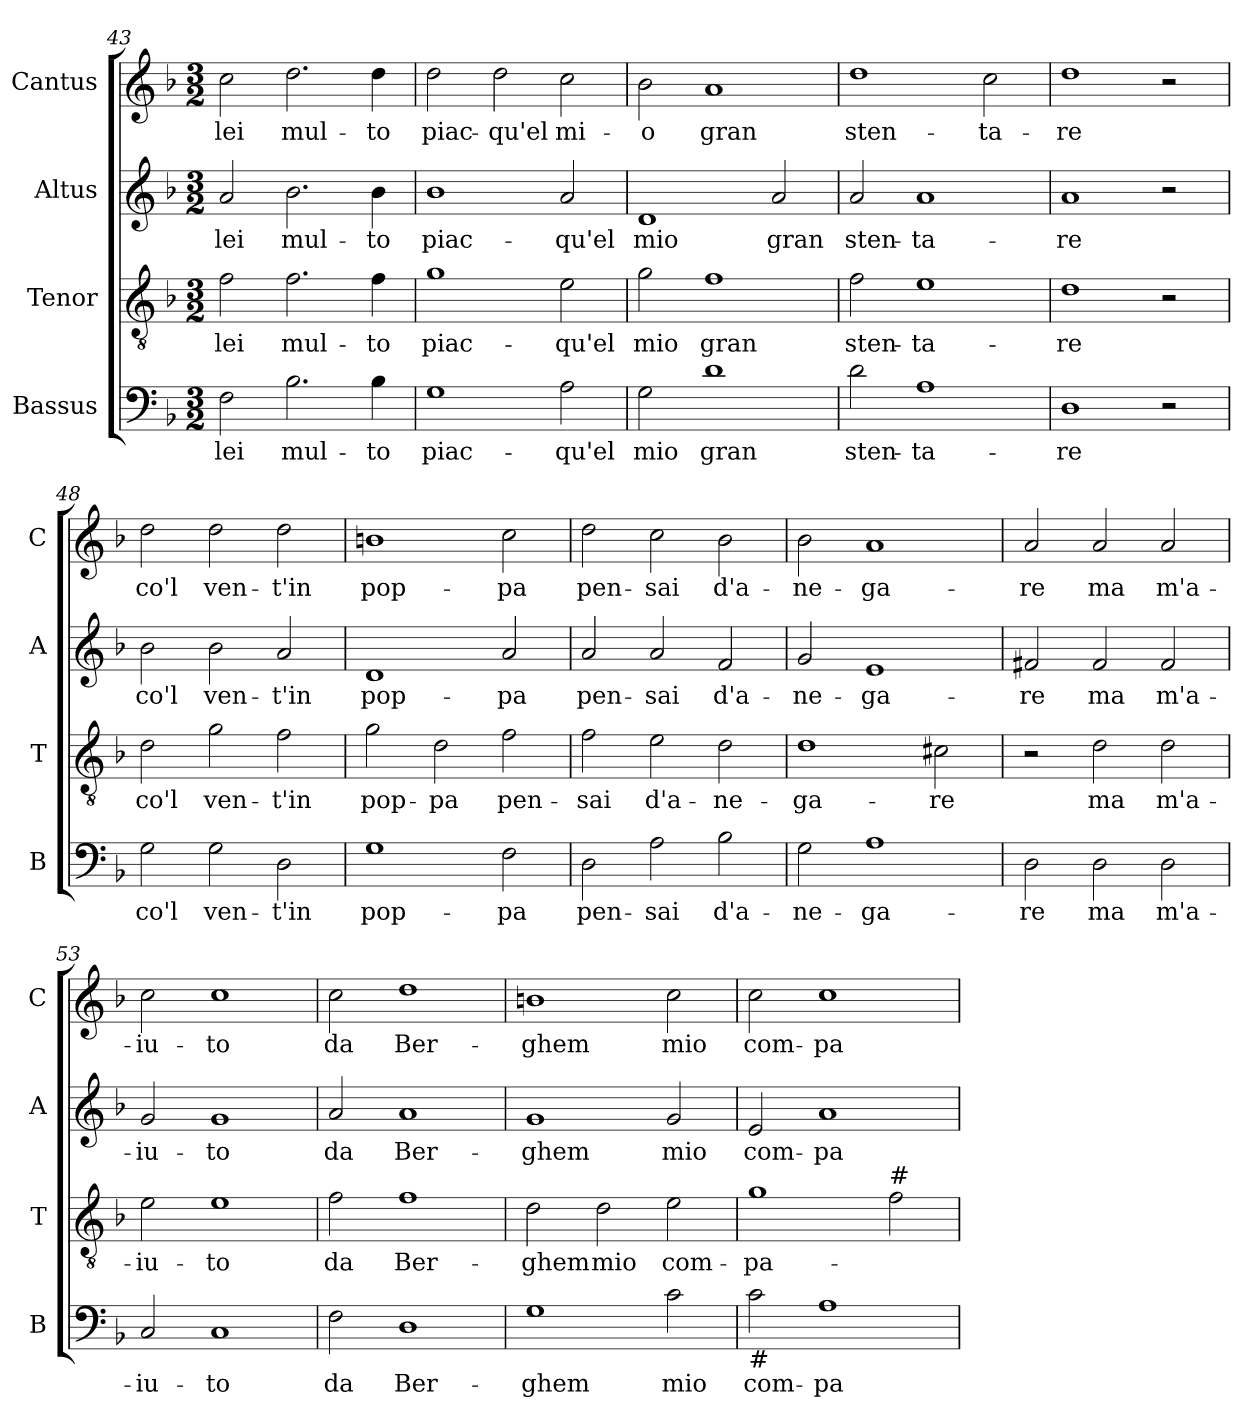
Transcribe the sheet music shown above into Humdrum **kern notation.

**kern	**text	**kern	**text	**kern	**text	**kern	**text
*part4	*part4	*part3	*part3	*part2	*part2	*part1	*part1
*staff4	*staff4	*staff3	*staff3	*staff2	*staff2	*staff1	*staff1
*I"Bassus	*	*I"Tenor	*	*I"Altus	*	*I"Cantus	*
*I'B	*	*I'T	*	*I'A	*	*I'C	*
*clefF4	*	*clefGv2	*	*clefG2	*	*clefG2	*
*k[b-]	*	*k[b-]	*	*k[b-]	*	*k[b-]	*
*F:	*	*F:	*	*F:	*	*F:	*
*M3/2	*	*M3/2	*	*M3/2	*	*M3/2	*
=43	=43	=43	=43	=43	=43	=43	=43
!	!LO:LY:b	!	!LO:LY:b	!	!LO:LY:b	!	!LO:LY:b
2F\	lei	2f\	lei	2a/	lei	2cc\	lei
!	!LO:LY:b	!	!LO:LY:b	!	!LO:LY:b	!	!LO:LY:b
2.B-\	mul-	2.f\	mul-	2.b-\	mul-	2.dd\	mul-
!	!LO:LY:b	!	!LO:LY:b	!	!LO:LY:b	!	!LO:LY:b
4B-\	-to	4f\	-to	4b-\	-to	4dd\	-to
=44	=44	=44	=44	=44	=44	=44	=44
!	!LO:LY:b	!	!LO:LY:b	!	!LO:LY:b	!	!LO:LY:b
1G	piac-	1g	piac-	1b-	piac-	2dd\	piac-
!	!	!	!	!	!	!	!LO:LY:b
.	.	.	.	.	.	2dd\	-qu'el
!	!LO:LY:b	!	!LO:LY:b	!	!LO:LY:b	!	!LO:LY:b
2A\	-qu'el	2e\	-qu'el	2a/	-qu'el	2cc\	mi-
=45	=45	=45	=45	=45	=45	=45	=45
!	!LO:LY:b	!	!LO:LY:b	!	!LO:LY:b	!	!LO:LY:b
2G\	mio	2g\	mio	1d	mio	2b-\	-o
!	!LO:LY:b	!	!LO:LY:b	!	!	!	!LO:LY:b
1d	gran	1f	gran	.	.	1a	gran
!	!	!	!	!	!LO:LY:b	!	!
.	.	.	.	2a/	gran	.	.
=46	=46	=46	=46	=46	=46	=46	=46
!	!LO:LY:b	!	!LO:LY:b	!	!LO:LY:b	!	!LO:LY:b
2d\	sten-	2f\	sten-	2a/	sten-	1dd	sten-
!	!LO:LY:b	!	!LO:LY:b	!	!LO:LY:b	!	!
1A	-ta-	1e	-ta-	1a	-ta-	.	.
!	!	!	!	!	!	!	!LO:LY:b
.	.	.	.	.	.	2cc\	-ta-
=47	=47	=47	=47	=47	=47	=47	=47
!	!LO:LY:b	!	!LO:LY:b	!	!LO:LY:b	!	!LO:LY:b
1D	-re	1d	-re	1a	-re	1dd	-re
2r	.	2r	.	2r	.	2r	.
!!LO:LB:g=z
=48	=48	=48	=48	=48	=48	=48	=48
!	!LO:LY:b	!	!LO:LY:b	!	!LO:LY:b	!	!LO:LY:b
2G\	co'l	2d\	co'l	2b-\	co'l	2dd\	co'l
!	!LO:LY:b	!	!LO:LY:b	!	!LO:LY:b	!	!LO:LY:b
2G\	ven-	2g\	ven-	2b-\	ven-	2dd\	ven-
!	!LO:LY:b	!	!LO:LY:b	!	!LO:LY:b	!	!LO:LY:b
2D\	-t'in	2f\	-t'in	2a/	-t'in	2dd\	-t'in
=49	=49	=49	=49	=49	=49	=49	=49
!	!LO:LY:b	!	!LO:LY:b	!	!LO:LY:b	!	!LO:LY:b
1G	pop-	2g\	pop-	1d	pop-	1bn	pop-
!	!	!	!LO:LY:b	!	!	!	!
.	.	2d\	-pa	.	.	.	.
!	!LO:LY:b	!	!LO:LY:b	!	!LO:LY:b	!	!LO:LY:b
2F\	-pa	2f\	pen-	2a/	-pa	2cc\	-pa
=50	=50	=50	=50	=50	=50	=50	=50
!	!LO:LY:b	!	!LO:LY:b	!	!LO:LY:b	!	!LO:LY:b
2D\	pen-	2f\	-sai	2a/	pen-	2dd\	pen-
!	!LO:LY:b	!	!LO:LY:b	!	!LO:LY:b	!	!LO:LY:b
2A\	-sai	2e\	d'a-	2a/	-sai	2cc\	-sai
!	!LO:LY:b	!	!LO:LY:b	!	!LO:LY:b	!	!LO:LY:b
2B-\	d'a-	2d\	-ne-	2f/	d'a-	2b-\	d'a-
=51	=51	=51	=51	=51	=51	=51	=51
!	!LO:LY:b	!	!LO:LY:b	!	!LO:LY:b	!	!LO:LY:b
2G\	-ne-	1d	-ga-	2g/	-ne-	2b-\	-ne-
!	!LO:LY:b	!	!	!	!LO:LY:b	!	!LO:LY:b
1A	-ga-	.	.	1e	-ga-	1a	-ga-
!	!	!	!LO:LY:b	!	!	!	!
.	.	2c#X\	-re	.	.	.	.
=52	=52	=52	=52	=52	=52	=52	=52
!	!LO:LY:b	!	!	!	!LO:LY:b	!	!LO:LY:b
2D\	-re	2r	.	2f#X/	-re	2a/	-re
!	!LO:LY:b	!	!LO:LY:b	!	!LO:LY:b	!	!LO:LY:b
2D\	ma	2d\	ma	2f#/	ma	2a/	ma
!	!LO:LY:b	!	!LO:LY:b	!	!LO:LY:b	!	!LO:LY:b
2D\	m'a-	2d\	m'a-	2f#/	m'a-	2a/	m'a-
=53	=53	=53	=53	=53	=53	=53	=53
!	!LO:LY:b	!	!LO:LY:b	!	!LO:LY:b	!	!LO:LY:b
2C/	-iu-	2e\	-iu-	2g/	-iu-	2cc\	-iu-
!	!LO:LY:b	!	!LO:LY:b	!	!LO:LY:b	!	!LO:LY:b
1C	-to	1e	-to	1g	-to	1cc	-to
!!LO:LB:g=z
=54	=54	=54	=54	=54	=54	=54	=54
!	!LO:LY:b	!	!LO:LY:b	!	!LO:LY:b	!	!LO:LY:b
2F\	da	2f\	da	2a/	da	2cc\	da
!	!LO:LY:b	!	!LO:LY:b	!	!LO:LY:b	!	!LO:LY:b
1D	Ber-	1f	Ber-	1a	Ber-	1dd	Ber-
=55	=55	=55	=55	=55	=55	=55	=55
!	!LO:LY:b	!	!LO:LY:b	!	!LO:LY:b	!	!LO:LY:b
1G	-ghem	2d\	-ghem	1g	-ghem	1bn	-ghem
!	!	!	!LO:LY:b	!	!	!	!
.	.	2d\	mio	.	.	.	.
!	!LO:LY:b	!	!LO:LY:b	!	!LO:LY:b	!	!LO:LY:b
2c\	mio	2e\	com-	2g/	mio	2cc\	mio
=56	=56	=56	=56	=56	=56	=56	=56
!LO:TX:b:t=#	!	!	!	!	!	!	!
!	!LO:LY:b	!	!LO:LY:b	!	!LO:LY:b	!	!LO:LY:b
2c\	com-	1g	-pa-	2e/	com-	2cc\	com-
!	!LO:LY:b	!	!	!	!LO:LY:b	!	!LO:LY:b
1A	-pa-	.	.	1a	-pa-	1cc	-pa-
!	!	!LO:TX:a:t=#	!	!	!	!	!
.	.	2f\	.	.	.	.	.
=	=	=	=	=	=	=	=
*-	*-	*-	*-	*-	*-	*-	*-
